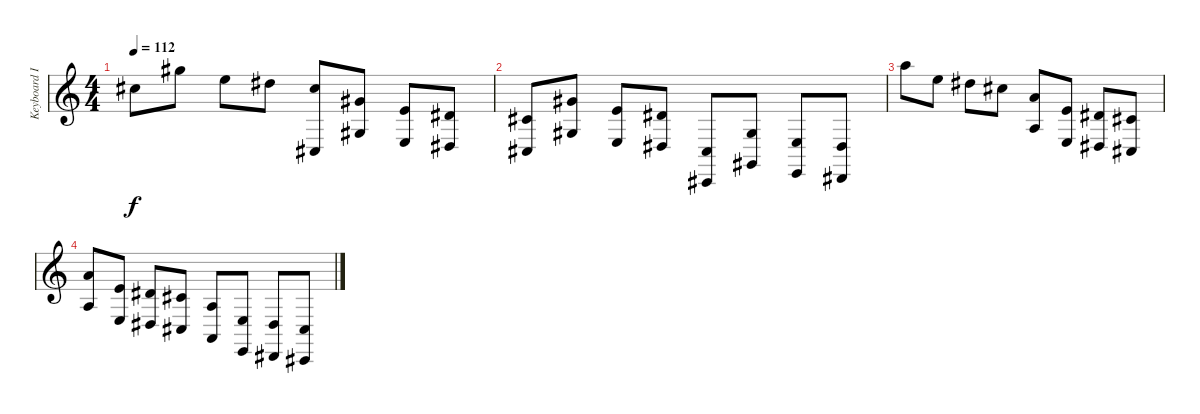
\track ("Keyboard I" "Keyboard I") {instrument synthstrings1}
\staff {score}
\tuning (E4 B3 G3 D3 A2 E2 B1) {hide}
\ts (4 4)
\tempo 112
\clef g2
\ks c
9.1.8{dy f} 16.1.8 12.1.8 11.1.8 (9.1 4.5).8 (4.1 1.3).8 (0.1 2.4).8 (4.2 1.4).8 |
(2.2 4.5).8 (4.1 1.3).8 (0.1 2.4).8 (4.2 1.4).8 (4.5 2.7).8 (1.3 4.6).8 (2.4 0.6).8 (1.4 4.7).8 |
17.1.8{volume 0} 12.1.8 11.1.8 9.1.8 (5.1 2.3).8 (0.1 2.4).8 (4.2 1.4).8 (2.2 4.5).8 |
(5.1 2.3).8 (0.1 2.4).8 (4.2 1.4).8 (2.2 4.5).8 (2.3 0.5).8 (2.4 0.6).8 (1.4 4.7).8 (4.5 2.7).8
